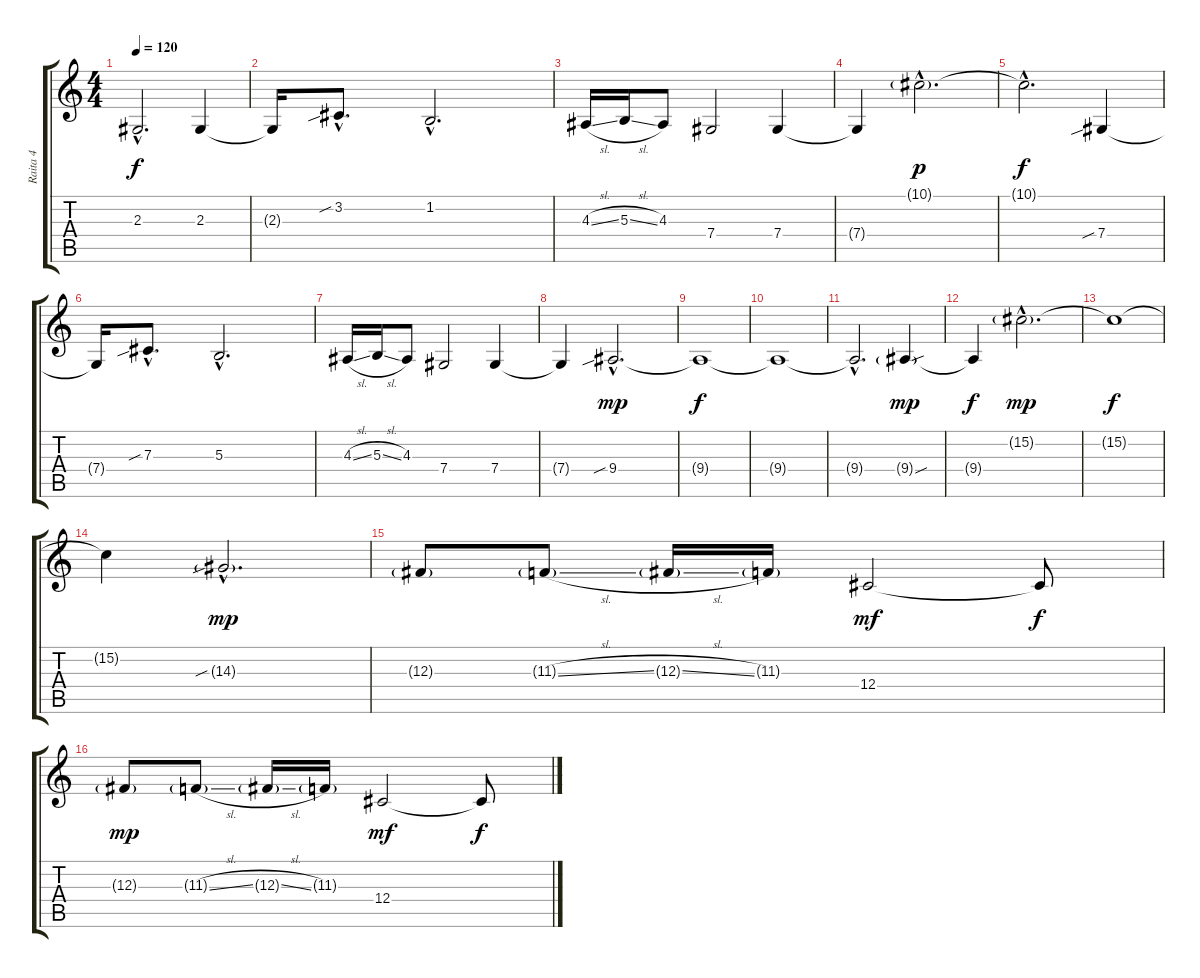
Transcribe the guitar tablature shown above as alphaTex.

\track ("Raita 4" "Raita 4") {instrument violin}
\staff {score tabs}
\tuning (Eb4 Bb3 Gb3 Db3 Ab2 Eb2) {hide}
\ts (4 4)
\tempo 120
\clef g2
\ks c
2.3{hac t}.2{d dy f} 2.3.4 |
2.3{t}.16 3.2{sib hac}.8{d} 1.2{hac}.2{d} |
4.3{sl}.16 5.3{sl}.16 4.3.8 7.4.2 7.4.4 |
7.4{t}.4 10.1{g hac}.2{d dy p} |
10.1{hac t}.2{d dy f} 7.4{sib}.4 |
7.4{t}.16 7.3{sib hac}.8{d} 5.3{hac}.2{d} |
4.3{sl}.16 5.3{sl}.16 4.3.8 7.4.2 7.4.4 |
7.4{t}.4 9.4{sib hac}.2{d dy mp} |
9.4{t}.1{dy f} |
9.4{t}.1 |
9.4{hac t}.2{d} 9.4{sou g}.4{dy mp} |
9.4{t}.4{dy f} 15.2{g hac}.2{d dy mp} |
15.2{t}.1{dy f} |
15.2{t}.4 14.3{sib g hac}.2{d dy mp} |
12.3{g}.8 11.3{sl g}.8 12.3{sl g}.16 11.3{g}.16 12.4.2{dy mf} 12.4{t}.8{dy f} |
12.3{g}.8{dy mp} 11.3{sl g}.8 12.3{sl g}.16 11.3{g}.16 12.4.2{dy mf} 12.4{t}.8{dy f}
